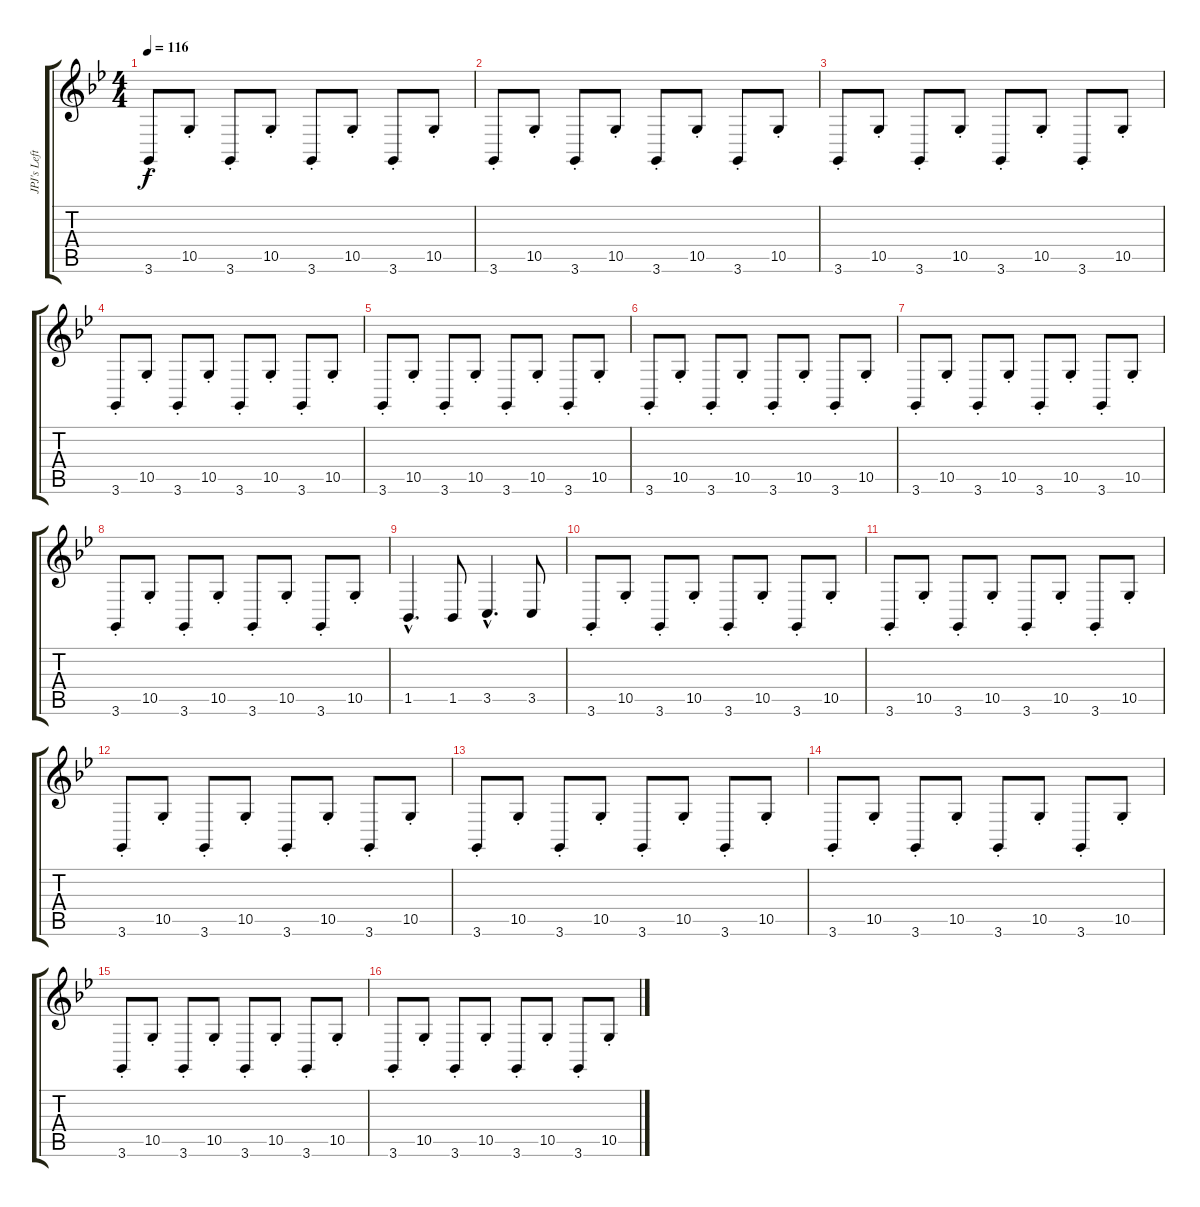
\track ("JPJ's Left Hand" "JPJ's Left") {instrument clavinet}
\staff {score tabs}
\tuning (E4 B3 G3 D3 A2 E2) {hide}
\ts (4 4)
\tempo 116
\clef g2
\ks bb
3.6{st}.8{dy f instrument clavinet} 10.5{st}.8 3.6{st}.8 10.5{st}.8 3.6{st}.8 10.5{st}.8 3.6{st}.8 10.5{st}.8 |
3.6{st}.8 10.5{st}.8 3.6{st}.8 10.5{st}.8 3.6{st}.8 10.5{st}.8 3.6{st}.8 10.5{st}.8 |
3.6{st}.8 10.5{st}.8 3.6{st}.8 10.5{st}.8 3.6{st}.8 10.5{st}.8 3.6{st}.8 10.5{st}.8 |
3.6{st}.8 10.5{st}.8 3.6{st}.8 10.5{st}.8 3.6{st}.8 10.5{st}.8 3.6{st}.8 10.5{st}.8 |
3.6{st}.8 10.5{st}.8 3.6{st}.8 10.5{st}.8 3.6{st}.8 10.5{st}.8 3.6{st}.8 10.5{st}.8 |
3.6{st}.8 10.5{st}.8 3.6{st}.8 10.5{st}.8 3.6{st}.8 10.5{st}.8 3.6{st}.8 10.5{st}.8 |
3.6{st}.8 10.5{st}.8 3.6{st}.8 10.5{st}.8 3.6{st}.8 10.5{st}.8 3.6{st}.8 10.5{st}.8 |
3.6{st}.8 10.5{st}.8 3.6{st}.8 10.5{st}.8 3.6{st}.8 10.5{st}.8 3.6{st}.8 10.5{st}.8 |
1.5{hac}.4{d} 1.5.8 3.5{hac}.4{d} 3.5.8 |
3.6{st}.8 10.5{st}.8 3.6{st}.8 10.5{st}.8 3.6{st}.8 10.5{st}.8 3.6{st}.8 10.5{st}.8 |
3.6{st}.8 10.5{st}.8 3.6{st}.8 10.5{st}.8 3.6{st}.8 10.5{st}.8 3.6{st}.8 10.5{st}.8 |
3.6{st}.8 10.5{st}.8 3.6{st}.8 10.5{st}.8 3.6{st}.8 10.5{st}.8 3.6{st}.8 10.5{st}.8 |
3.6{st}.8 10.5{st}.8 3.6{st}.8 10.5{st}.8 3.6{st}.8 10.5{st}.8 3.6{st}.8 10.5{st}.8 |
3.6{st}.8 10.5{st}.8 3.6{st}.8 10.5{st}.8 3.6{st}.8 10.5{st}.8 3.6{st}.8 10.5{st}.8 |
3.6{st}.8 10.5{st}.8 3.6{st}.8 10.5{st}.8 3.6{st}.8 10.5{st}.8 3.6{st}.8 10.5{st}.8 |
3.6{st}.8 10.5{st}.8 3.6{st}.8 10.5{st}.8 3.6{st}.8 10.5{st}.8 3.6{st}.8 10.5{st}.8
